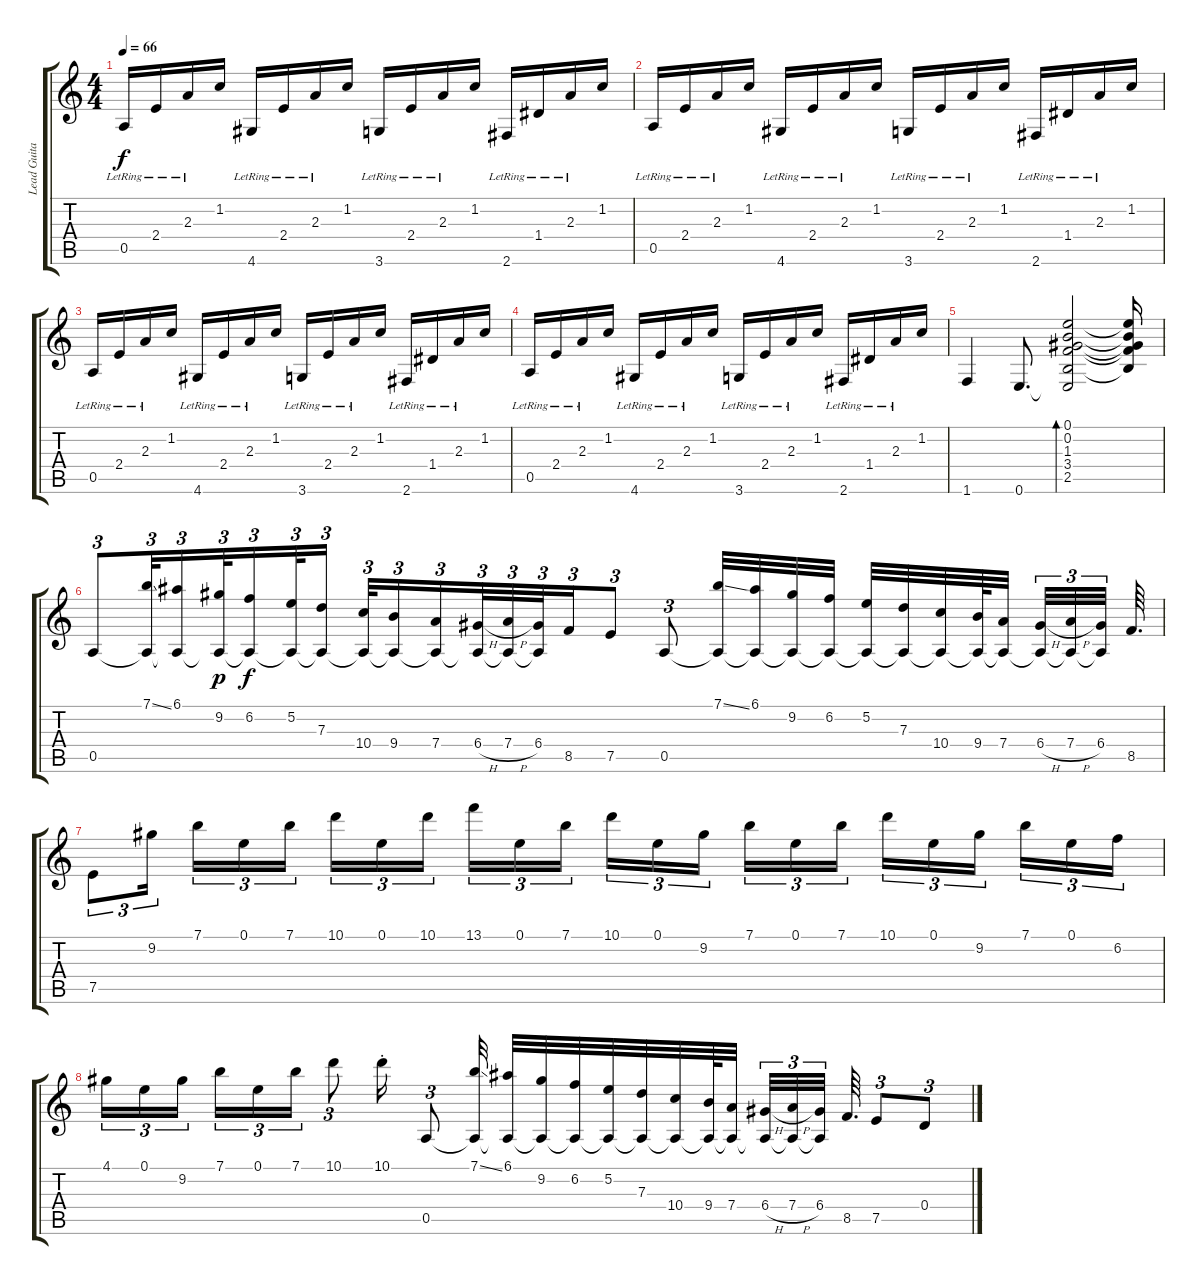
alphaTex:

\track ("Lead Guitar" "Lead Guita") {instrument acousticguitarnylon}
\staff {score tabs}
\tuning (E4 B3 G3 D3 A2 E2) {hide}
\ts (4 4)
\tempo 66
\clef g2
\ks c
0.5{lr}.16{dy f instrument acousticguitarnylon} 2.4{lr}.16 2.3{lr}.16 1.2.16 4.6{lr}.16 2.4{lr}.16 2.3{lr}.16 1.2.16 3.6{lr}.16 2.4{lr}.16 2.3{lr}.16 1.2.16 2.6{lr}.16 1.4{lr}.16 2.3{lr}.16 1.2.16 |
0.5{lr}.16 2.4{lr}.16 2.3{lr}.16 1.2.16 4.6{lr}.16 2.4{lr}.16 2.3{lr}.16 1.2.16 3.6{lr}.16 2.4{lr}.16 2.3{lr}.16 1.2.16 2.6{lr}.16 1.4{lr}.16 2.3{lr}.16 1.2.16 |
0.5{lr}.16 2.4{lr}.16 2.3{lr}.16 1.2.16 4.6{lr}.16 2.4{lr}.16 2.3{lr}.16 1.2.16 3.6{lr}.16 2.4{lr}.16 2.3{lr}.16 1.2.16 2.6{lr}.16 1.4{lr}.16 2.3{lr}.16 1.2.16 |
0.5{lr}.16 2.4{lr}.16 2.3{lr}.16 1.2.16 4.6{lr}.16 2.4{lr}.16 2.3{lr}.16 1.2.16 3.6{lr}.16 2.4{lr}.16 2.3{lr}.16 1.2.16 2.6{lr}.16 1.4{lr}.16 2.3{lr}.16 1.2.16 |
1.6.4 0.6.8{d} (0.1 0.2 1.3 3.4 2.5 0.6{t}).2{bd 240} (0.1{t} 0.2{t} 1.3{t} 3.4{t} 2.5{t}).16 |
0.5.8{tu (3 2)} (7.1{ss} 0.5{t}).32{tu (3 2)} (6.1 0.5{t}).16{tu (3 2)} (9.2 0.5{t}).32{tu (3 2) dy p} (6.2 0.5{t}).16{tu (3 2) dy f} (5.2 0.5{t}).32{tu (3 2)} (7.3 0.5{t}).16{tu (3 2)} (10.4 0.5{t}).32{tu (3 2)} (9.4 0.5{t}).16{tu (3 2)} (7.4 0.5{t}).16{tu (3 2)} (6.4{h} 0.5{t}).32{tu (3 2)} (7.4{h} 0.5{t}).32{tu (3 2)} (6.4 0.5{t}).32{tu (3 2)} 8.5.16{tu (3 2)} 7.5.8{tu (3 2)} 0.5.8{tu (3 2)} (7.1{ss} 0.5{t}).32 (6.1 0.5{t}).32 (9.2 0.5{t}).32 (6.2 0.5{t}).32 (5.2 0.5{t}).32 (7.3 0.5{t}).32 (10.4 0.5{t}).32 (9.4 0.5{t}).64 (7.4 0.5{t}).32{beam splitsecondary} (6.4{h} 0.5{t}).32{tu (3 2)} (7.4{h} 0.5{t}).32{tu (3 2)} (6.4 0.5{t}).32{tu (3 2) beam splitsecondary} 8.5.64{d} |
7.5.8{tu (3 2)} 9.2.16{tu (3 2) beam splitsecondary} 7.1.16{tu (3 2)} 0.1.16{tu (3 2)} 7.1.16{tu (3 2)} 10.1.16{tu (3 2)} 0.1.16{tu (3 2)} 10.1.16{tu (3 2) beam splitsecondary} 13.1.16{tu (3 2)} 0.1.16{tu (3 2)} 7.1.16{tu (3 2)} 10.1.16{tu (3 2)} 0.1.16{tu (3 2)} 9.2.16{tu (3 2) beam splitsecondary} 7.1.16{tu (3 2)} 0.1.16{tu (3 2)} 7.1.16{tu (3 2)} 10.1.16{tu (3 2)} 0.1.16{tu (3 2)} 9.2.16{tu (3 2) beam splitsecondary} 7.1.16{tu (3 2)} 0.1.16{tu (3 2)} 6.2.16{tu (3 2)} |
4.1.16{tu (3 2)} 0.1.16{tu (3 2)} 9.2.16{tu (3 2) beam splitsecondary} 7.1.16{tu (3 2)} 0.1.16{tu (3 2)} 7.1.16{tu (3 2)} 10.1.8{tu (3 2)} 10.1{st}.16 0.5.8{tu (3 2)} (7.1{ss} 0.5{t}).32 (6.1 0.5{t}).32 (9.2 0.5{t}).32 (6.2 0.5{t}).32 (5.2 0.5{t}).32 (7.3 0.5{t}).32 (10.4 0.5{t}).32 (9.4 0.5{t}).64 (7.4 0.5{t}).32{beam splitsecondary} (6.4{h} 0.5{t}).32{tu (3 2)} (7.4{h} 0.5{t}).32{tu (3 2)} (6.4 0.5{t}).32{tu (3 2) beam splitsecondary} 8.5.64{d} 7.5.8{tu (3 2)} 0.4.8{tu (3 2)}
